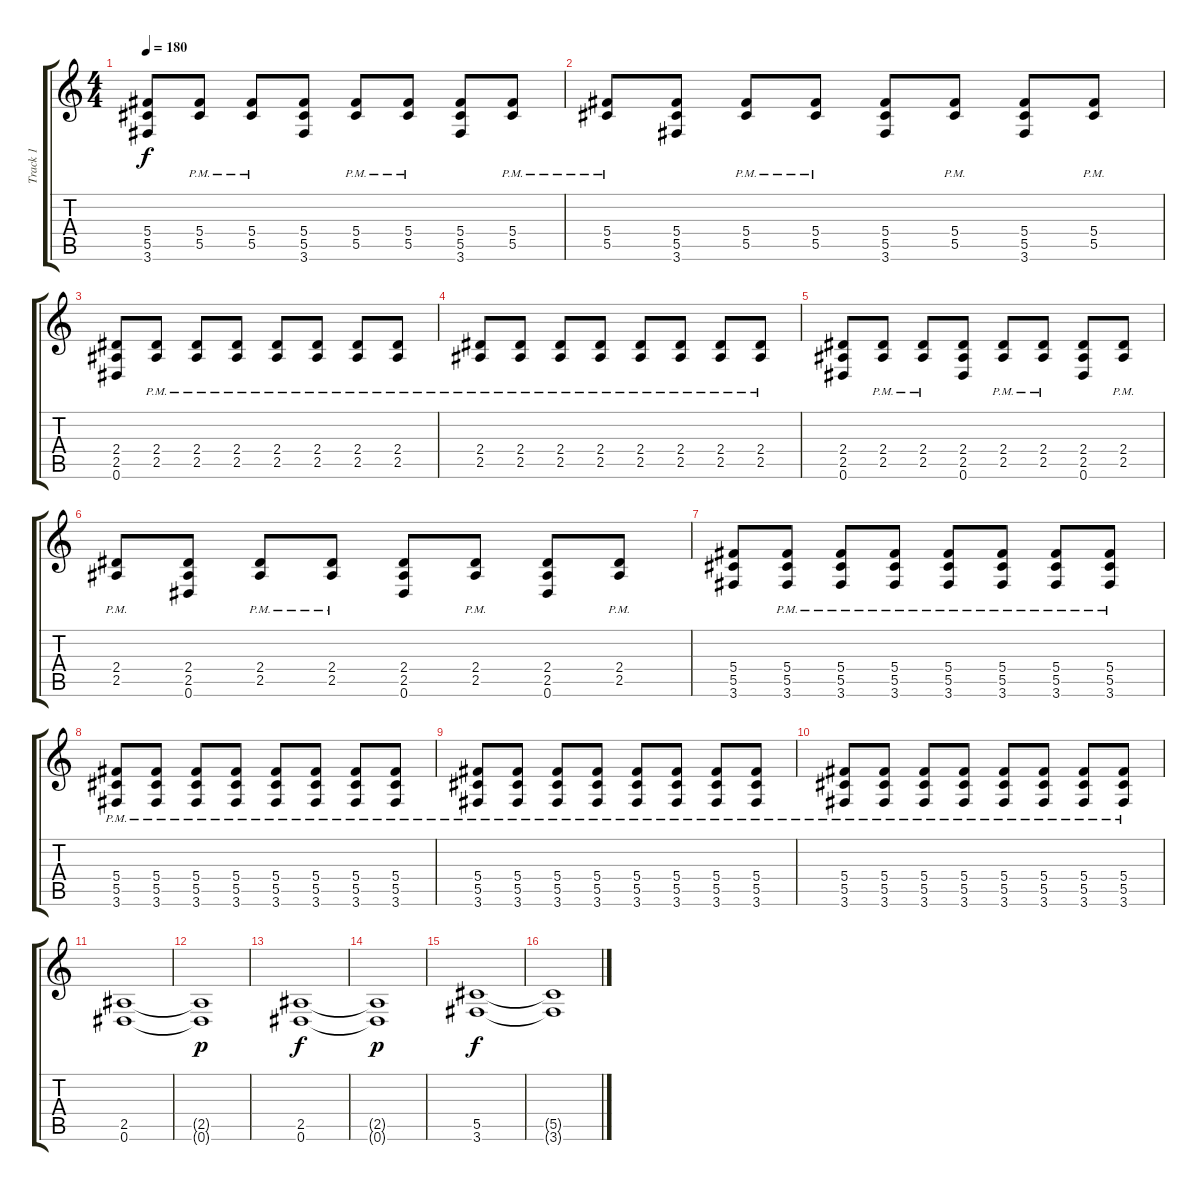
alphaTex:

\track ("Track 1" "Track 1") {instrument distortionguitar}
\staff {score tabs}
\tuning (Eb4 Bb3 Gb3 Db3 Ab2 Eb2) {hide}
\ts (4 4)
\tempo 180
\clef g2
\ks c
(5.4 5.5 3.6).8{dy f} (5.4{pm} 5.5{pm}).8 (5.4{pm} 5.5{pm}).8 (5.4 5.5 3.6).8 (5.4{pm} 5.5{pm}).8 (5.4{pm} 5.5{pm}).8 (5.4 5.5 3.6).8 (5.4{pm} 5.5{pm}).8 |
(5.4{pm} 5.5{pm}).8 (5.4 5.5 3.6).8 (5.4{pm} 5.5{pm}).8 (5.4{pm} 5.5{pm}).8 (5.4 5.5 3.6).8 (5.4{pm} 5.5{pm}).8 (5.4 5.5 3.6).8 (5.4{pm} 5.5{pm}).8 |
(2.4 2.5 0.6).8 (2.4{pm} 2.5{pm}).8 (2.4{pm} 2.5{pm}).8 (2.4{pm} 2.5{pm}).8 (2.4{pm} 2.5{pm}).8 (2.4{pm} 2.5{pm}).8 (2.4{pm} 2.5{pm}).8 (2.4{pm} 2.5{pm}).8 |
(2.4{pm} 2.5{pm}).8 (2.4{pm} 2.5{pm}).8 (2.4{pm} 2.5{pm}).8 (2.4{pm} 2.5{pm}).8 (2.4{pm} 2.5{pm}).8 (2.4{pm} 2.5{pm}).8 (2.4{pm} 2.5{pm}).8 (2.4{pm} 2.5{pm}).8 |
(2.4 2.5 0.6).8 (2.4{pm} 2.5{pm}).8 (2.4{pm} 2.5{pm}).8 (2.4 2.5 0.6).8 (2.4{pm} 2.5{pm}).8 (2.4{pm} 2.5{pm}).8 (2.4 2.5 0.6).8 (2.4{pm} 2.5{pm}).8 |
(2.4{pm} 2.5{pm}).8 (2.4 2.5 0.6).8 (2.4{pm} 2.5{pm}).8 (2.4{pm} 2.5{pm}).8 (2.4 2.5 0.6).8 (2.4{pm} 2.5{pm}).8 (2.4 2.5 0.6).8 (2.4{pm} 2.5{pm}).8 |
(5.4 5.5 3.6).8 (5.4{pm} 5.5{pm} 3.6{pm}).8 (5.4{pm} 5.5{pm} 3.6{pm}).8 (5.4{pm} 5.5{pm} 3.6{pm}).8 (5.4{pm} 5.5{pm} 3.6{pm}).8 (5.4{pm} 5.5{pm} 3.6{pm}).8 (5.4{pm} 5.5{pm} 3.6{pm}).8 (5.4{pm} 5.5{pm} 3.6{pm}).8 |
(5.4{pm} 5.5{pm} 3.6{pm}).8 (5.4{pm} 5.5{pm} 3.6{pm}).8 (5.4{pm} 5.5{pm} 3.6{pm}).8 (5.4{pm} 5.5{pm} 3.6{pm}).8 (5.4{pm} 5.5{pm} 3.6{pm}).8 (5.4{pm} 5.5{pm} 3.6{pm}).8 (5.4{pm} 5.5{pm} 3.6{pm}).8 (5.4{pm} 5.5{pm} 3.6{pm}).8 |
(5.4{pm} 5.5{pm} 3.6{pm}).8 (5.4{pm} 5.5{pm} 3.6{pm}).8 (5.4{pm} 5.5{pm} 3.6{pm}).8 (5.4{pm} 5.5{pm} 3.6{pm}).8 (5.4{pm} 5.5{pm} 3.6{pm}).8 (5.4{pm} 5.5{pm} 3.6{pm}).8 (5.4{pm} 5.5{pm} 3.6{pm}).8 (5.4{pm} 5.5{pm} 3.6{pm}).8 |
(5.4{pm} 5.5{pm} 3.6{pm}).8 (5.4{pm} 5.5{pm} 3.6{pm}).8 (5.4{pm} 5.5{pm} 3.6{pm}).8 (5.4{pm} 5.5{pm} 3.6{pm}).8 (5.4{pm} 5.5{pm} 3.6{pm}).8 (5.4{pm} 5.5{pm} 3.6{pm}).8 (5.4{pm} 5.5{pm} 3.6{pm}).8 (5.4{pm} 5.5{pm} 3.6{pm}).8 |
(2.5 0.6).1 |
(2.5{t} 0.6{t}).1{dy p} |
(2.5 0.6).1{dy f} |
(2.5{t} 0.6{t}).1{dy p} |
(5.5 3.6).1{dy f} |
(5.5{t} 3.6{t}).1
